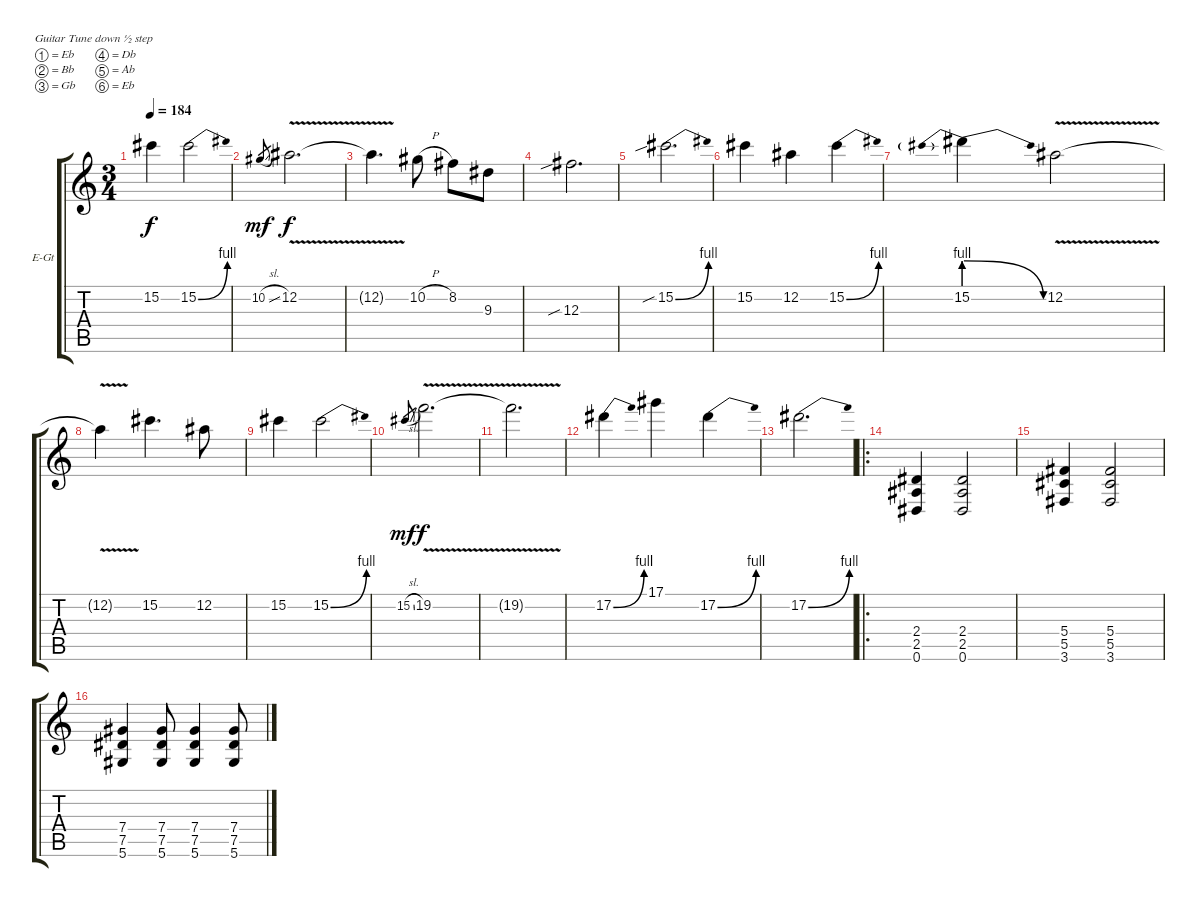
\bracketExtendMode groupsimilarinstruments
\firstSystemTrackNameOrientation horizontal
\otherSystemsTrackNameOrientation horizontal
\track ("Guitar" "E-Gt") {instrument distortionguitar}
\staff {score tabs}
\tuning (Eb4 Bb3 Gb3 Db3 Ab2 Eb2)
\ts (3 4)
\tempo 184
\clef g2
\ks c
15.2.4{dy f} 15.2{be (bend 0 0 60 4)}.2 |
10.2{sl}.8{gr dy mf} 12.2{v}.2{d dy f} |
12.2{v t}.4{d} 10.2{h}.8 8.2.8 9.3.8 |
12.3{sib}.2{d} |
15.2{be (bend 0 0 60 4) sib}.2{d} |
15.2.4 12.2.4 15.2{be (bend 0 0 60 4)}.4 |
15.2{be (prebendrelease 0 4 60 0)}.4 12.2{v}.2 |
12.2{v t}.4 15.2.4{d} 12.2.8 |
15.2.4 15.2{be (bend 0 0 60 4)}.2 |
15.2{sl}.8{gr dy mf} 19.2{v}.2{d dy f} |
19.2{v t}.2{d} |
17.2{be (bend 0 0 60 4)}.4 17.1.4 17.2{be (bend 0 0 60 4)}.4 |
17.2{be (bend 0 0 60 4)}.2{d} |
\ro
(2.4 2.5 0.6).4 (2.4 2.5 0.6).2 |
(5.4 5.5 3.6).4 (5.4 5.5 3.6).2 |
(7.4 7.5 5.6).4 (7.4 7.5 5.6).8 (7.4 7.5 5.6).4 (7.4 7.5 5.6).8
